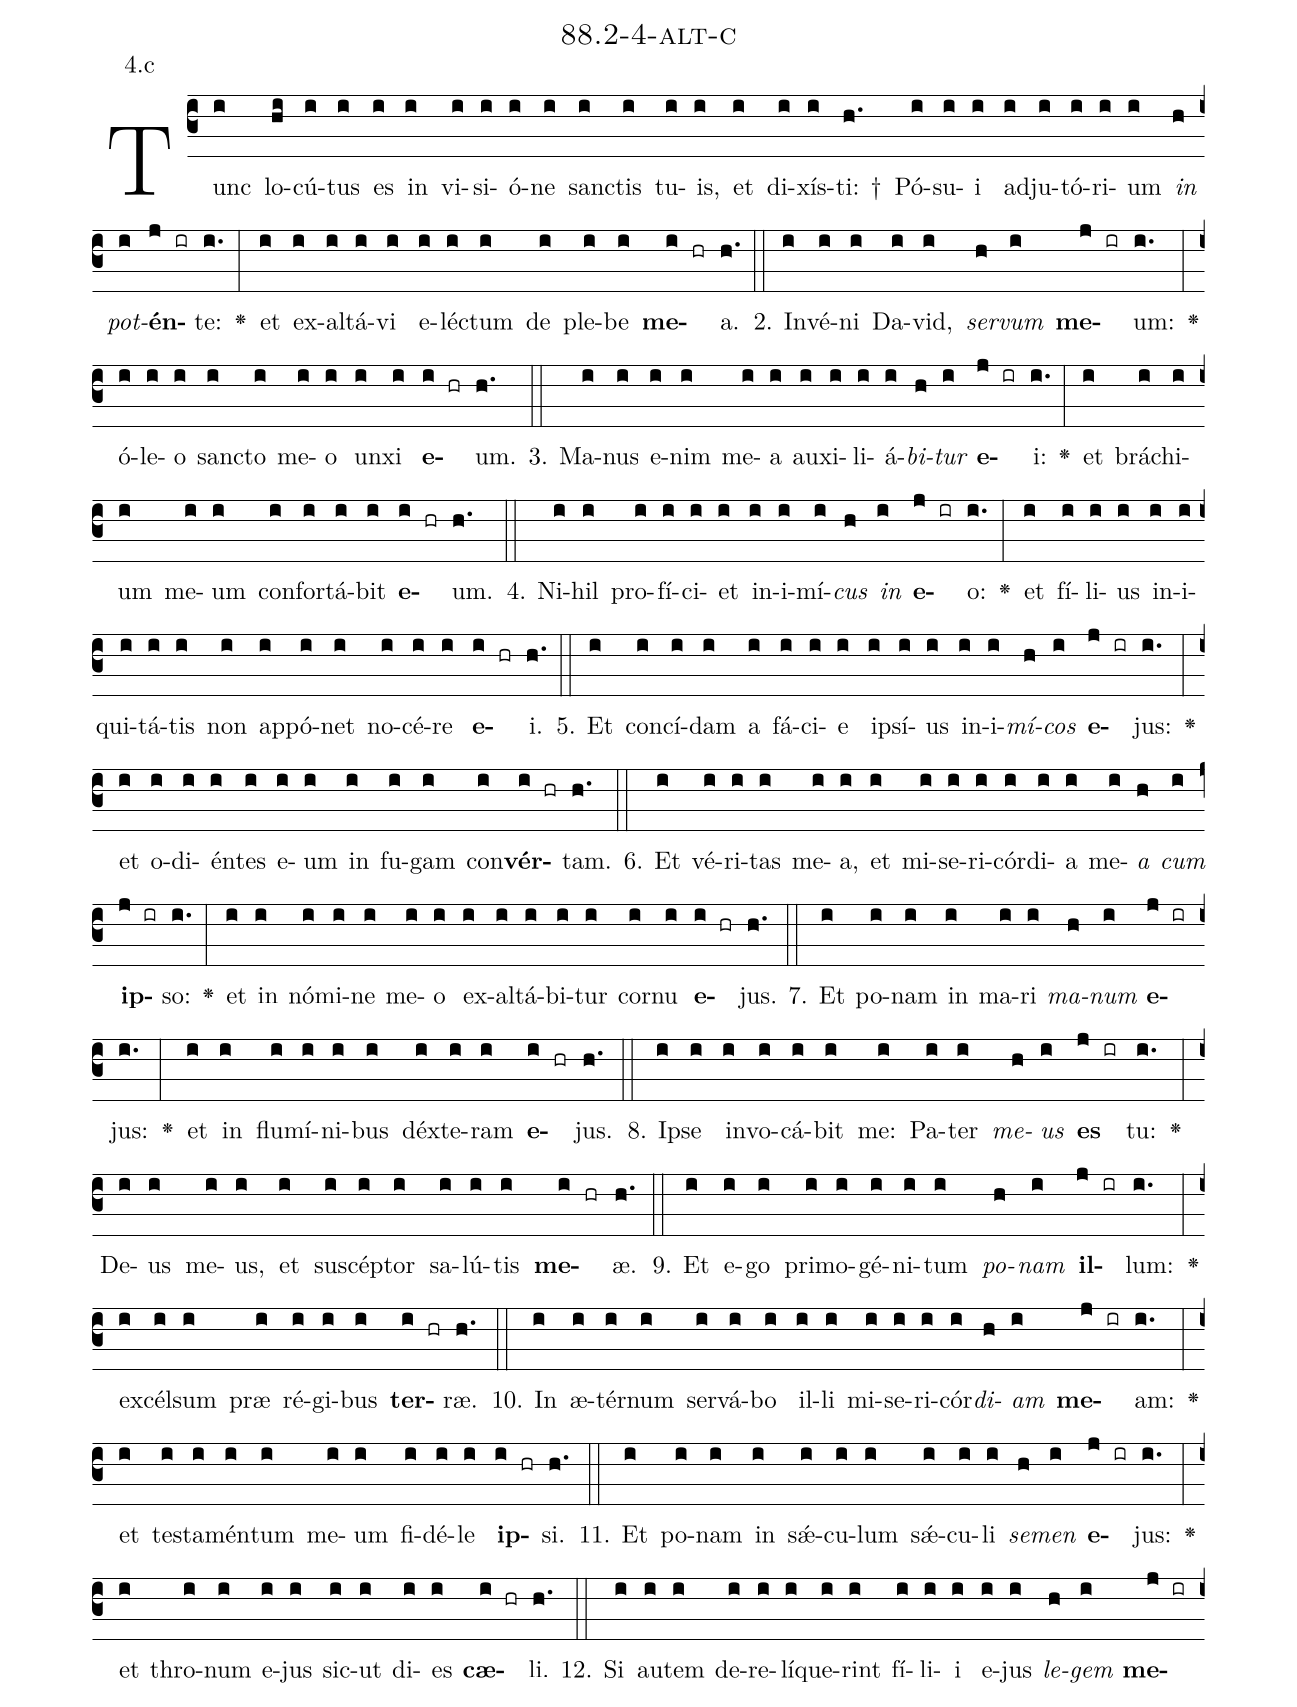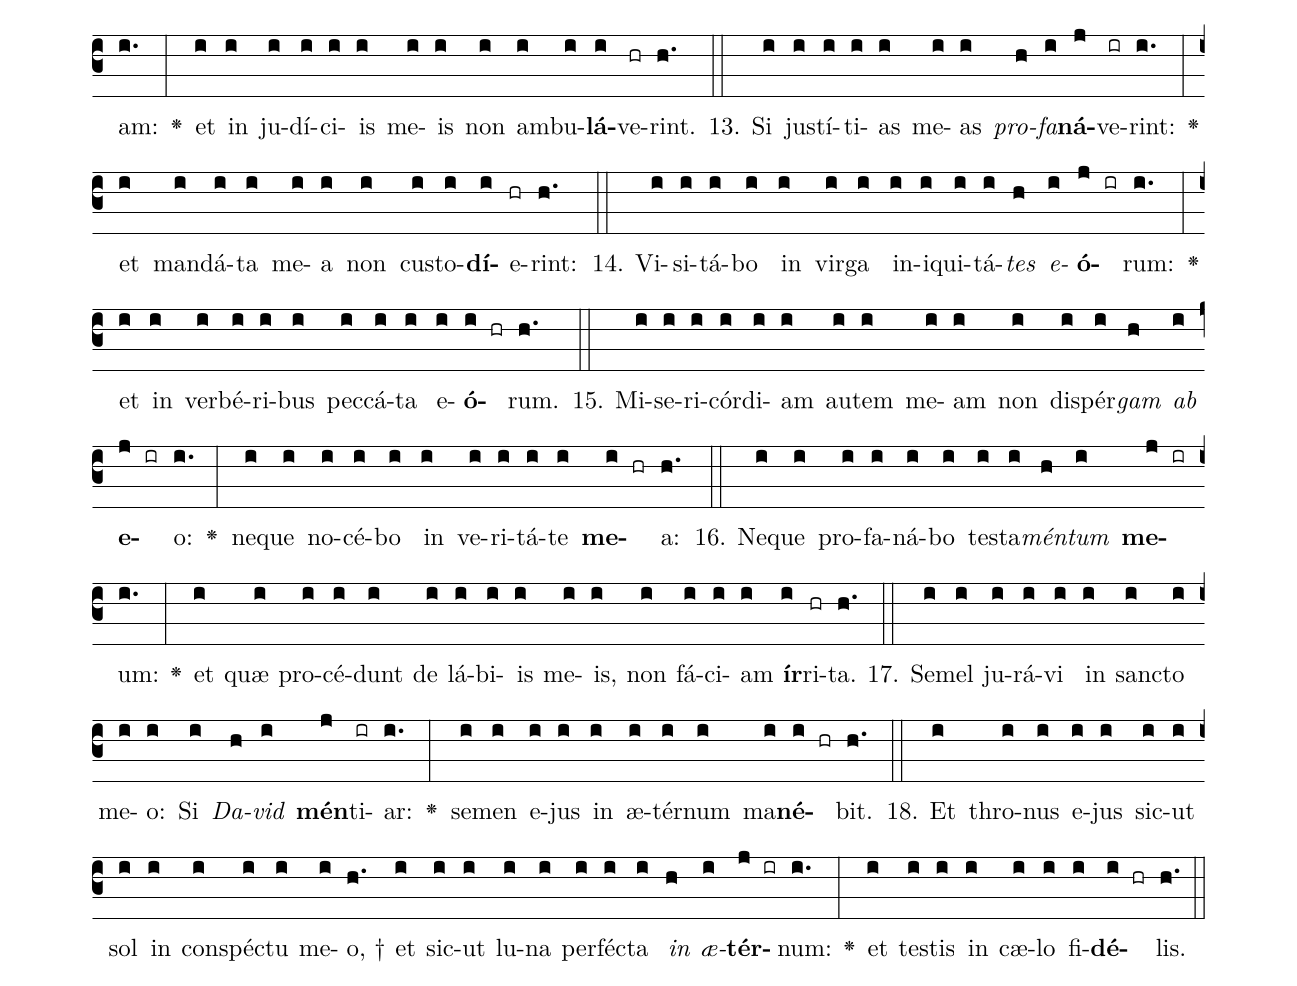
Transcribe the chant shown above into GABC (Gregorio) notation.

name: 88.2-4-alt-c;
annotation: 4.c;
%%
(c3)Tunc(i) lo(hi)cú(i)tus(i) es(i) in(i) vi(i)si(i)ó(i)ne(i) sanc(i)tis(i) tu(i)is,(i) et(i) di(i)xís(i)ti: †(h.) Pó(i)su(i)i(i) ad(i)ju(i)tó(i)ri(i)um(i) <i>in</i>(h) <i>pot</i>(i)<b>én</b>(j ir)te:(i.) <v>\greheightstar</v>(:) et(i) ex(i)al(i)tá(i)vi(i) e(i)léc(i)tum(i) de(i) ple(i)be(i) <b>me</b>(i hr)a.(h.) (::)
2. In(i)vé(i)ni(i) Da(i)vid,(i) <i>ser</i>(h)<i>vum</i>(i) <b>me</b>(j ir)um:(i.) <v>\greheightstar</v>(:) ó(i)le(i)o(i) sanc(i)to(i) me(i)o(i) un(i)xi(i) <b>e</b>(i hr)um.(h.) (::)
3. Ma(i)nus(i) e(i)nim(i) me(i)a(i) au(i)xi(i)li(i)á(i)<i>bi</i>(h)<i>tur</i>(i) <b>e</b>(j ir)i:(i.) <v>\greheightstar</v>(:) et(i) brá(i)chi(i)um(i) me(i)um(i) con(i)for(i)tá(i)bit(i) <b>e</b>(i hr)um.(h.) (::)
4. Ni(i)hil(i) pro(i)fí(i)ci(i)et(i) in(i)i(i)mí(i)<i>cus</i>(h) <i>in</i>(i) <b>e</b>(j ir)o:(i.) <v>\greheightstar</v>(:) et(i) fí(i)li(i)us(i) in(i)i(i)qui(i)tá(i)tis(i) non(i) ap(i)pó(i)net(i) no(i)cé(i)re(i) <b>e</b>(i hr)i.(h.) (::)
5. Et(i) con(i)cí(i)dam(i) a(i) fá(i)ci(i)e(i) ip(i)sí(i)us(i) in(i)i(i)<i>mí</i>(h)<i>cos</i>(i) <b>e</b>(j ir)jus:(i.) <v>\greheightstar</v>(:) et(i) o(i)di(i)én(i)tes(i) e(i)um(i) in(i) fu(i)gam(i) con(i)<b>vér</b>(i hr)tam.(h.) (::)
6. Et(i) vé(i)ri(i)tas(i) me(i)a,(i) et(i) mi(i)se(i)ri(i)cór(i)di(i)a(i) me(i)<i>a</i>(h) <i>cum</i>(i) <b>ip</b>(j ir)so:(i.) <v>\greheightstar</v>(:) et(i) in(i) nó(i)mi(i)ne(i) me(i)o(i) ex(i)al(i)tá(i)bi(i)tur(i) cor(i)nu(i) <b>e</b>(i hr)jus.(h.) (::)
7. Et(i) po(i)nam(i) in(i) ma(i)ri(i) <i>ma</i>(h)<i>num</i>(i) <b>e</b>(j ir)jus:(i.) <v>\greheightstar</v>(:) et(i) in(i) flu(i)mí(i)ni(i)bus(i) déx(i)te(i)ram(i) <b>e</b>(i hr)jus.(h.) (::)
8. Ip(i)se(i) in(i)vo(i)cá(i)bit(i) me:(i) Pa(i)ter(i) <i>me</i>(h)<i>us</i>(i) <b>es</b>(j ir) tu:(i.) <v>\greheightstar</v>(:) De(i)us(i) me(i)us,(i) et(i) su(i)scép(i)tor(i) sa(i)lú(i)tis(i) <b>me</b>(i hr)æ.(h.) (::)
9. Et(i) e(i)go(i) pri(i)mo(i)gé(i)ni(i)tum(i) <i>po</i>(h)<i>nam</i>(i) <b>il</b>(j ir)lum:(i.) <v>\greheightstar</v>(:) ex(i)cél(i)sum(i) præ(i) ré(i)gi(i)bus(i) <b>ter</b>(i hr)ræ.(h.) (::)
10. In(i) æ(i)tér(i)num(i) ser(i)vá(i)bo(i) il(i)li(i) mi(i)se(i)ri(i)cór(i)<i>di</i>(h)<i>am</i>(i) <b>me</b>(j ir)am:(i.) <v>\greheightstar</v>(:) et(i) tes(i)ta(i)mén(i)tum(i) me(i)um(i) fi(i)dé(i)le(i) <b>ip</b>(i hr)si.(h.) (::)
11. Et(i) po(i)nam(i) in(i) sǽ(i)cu(i)lum(i) sǽ(i)cu(i)li(i) <i>se</i>(h)<i>men</i>(i) <b>e</b>(j ir)jus:(i.) <v>\greheightstar</v>(:) et(i) thro(i)num(i) e(i)jus(i) sic(i)ut(i) di(i)es(i) <b>cæ</b>(i hr)li.(h.) (::)
12. Si(i) au(i)tem(i) de(i)re(i)lí(i)que(i)rint(i) fí(i)li(i)i(i) e(i)jus(i) <i>le</i>(h)<i>gem</i>(i) <b>me</b>(j ir)am:(i.) <v>\greheightstar</v>(:) et(i) in(i) ju(i)dí(i)ci(i)is(i) me(i)is(i) non(i) am(i)bu(i)<b>lá</b>(i)ve(hr)rint.(h.) (::)
13. Si(i) jus(i)tí(i)ti(i)as(i) me(i)as(i) <i>pro</i>(h)<i>fa</i>(i)<b>ná</b>(j)ve(ir)rint:(i.) <v>\greheightstar</v>(:) et(i) man(i)dá(i)ta(i) me(i)a(i) non(i) cus(i)to(i)<b>dí</b>(i)e(hr)rint:(h.) (::)
14. Vi(i)si(i)tá(i)bo(i) in(i) vir(i)ga(i) in(i)i(i)qui(i)tá(i)<i>tes</i>(h) <i>e</i>(i)<b>ó</b>(j ir)rum:(i.) <v>\greheightstar</v>(:) et(i) in(i) ver(i)bé(i)ri(i)bus(i) pec(i)cá(i)ta(i) e(i)<b>ó</b>(i hr)rum.(h.) (::)
15. Mi(i)se(i)ri(i)cór(i)di(i)am(i) au(i)tem(i) me(i)am(i) non(i) di(i)spér(i)<i>gam</i>(h) <i>ab</i>(i) <b>e</b>(j ir)o:(i.) <v>\greheightstar</v>(:) ne(i)que(i) no(i)cé(i)bo(i) in(i) ve(i)ri(i)tá(i)te(i) <b>me</b>(i hr)a:(h.) (::)
16. Ne(i)que(i) pro(i)fa(i)ná(i)bo(i) tes(i)ta(i)<i>mén</i>(h)<i>tum</i>(i) <b>me</b>(j ir)um:(i.) <v>\greheightstar</v>(:) et(i) quæ(i) pro(i)cé(i)dunt(i) de(i) lá(i)bi(i)is(i) me(i)is,(i) non(i) fá(i)ci(i)am(i) <b>ír</b>(i)ri(hr)ta.(h.) (::)
17. Se(i)mel(i) ju(i)rá(i)vi(i) in(i) sanc(i)to(i) me(i)o:(i) Si(i) <i>Da</i>(h)<i>vid</i>(i) <b>mén</b>(j)ti(ir)ar:(i.) <v>\greheightstar</v>(:) se(i)men(i) e(i)jus(i) in(i) æ(i)tér(i)num(i) ma(i)<b>né</b>(i hr)bit.(h.) (::)
18. Et(i) thro(i)nus(i) e(i)jus(i) sic(i)ut(i) sol(i) in(i) con(i)spéc(i)tu(i) me(i)o, †(h.) et(i) sic(i)ut(i) lu(i)na(i) per(i)féc(i)ta(i) <i>in</i>(h) <i>æ</i>(i)<b>tér</b>(j ir)num:(i.) <v>\greheightstar</v>(:) et(i) tes(i)tis(i) in(i) cæ(i)lo(i) fi(i)<b>dé</b>(i hr)lis.(h.) (::)
